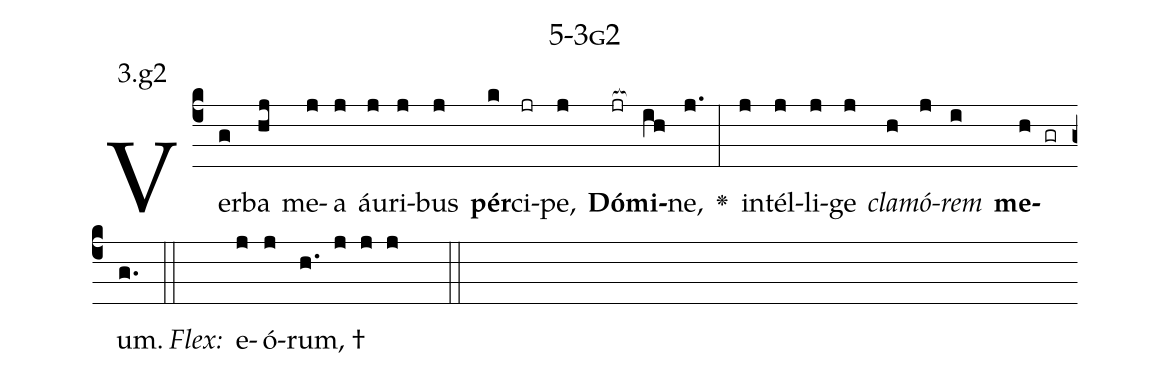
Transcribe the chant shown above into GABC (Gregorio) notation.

name: 5-3g2;
annotation: 3.g2;
%%
(c4)Ver(g)ba(hj) me(j)a(j) áu(j)ri(j)bus(j) <b>pér</b>(k)ci(jr)pe,(j) <b>Dó</b>(jr[ocb:1{])<b>mi</b>(ih[ocb:0}])ne,(j.) <v>\greheightstar</v>(:) in(j)tél(j)li(j)ge(j) <i>cla</i>(h)<i>mó</i>(j)<i>rem</i>(i) <b>me</b>(h gr)um.(g.) (::)
<i>Flex:</i>()  e(j)ó(j)rum, †(h. j j j  ::)

%E(j) u(h) o(j) u(i) a(h) e.(g.) (::)
